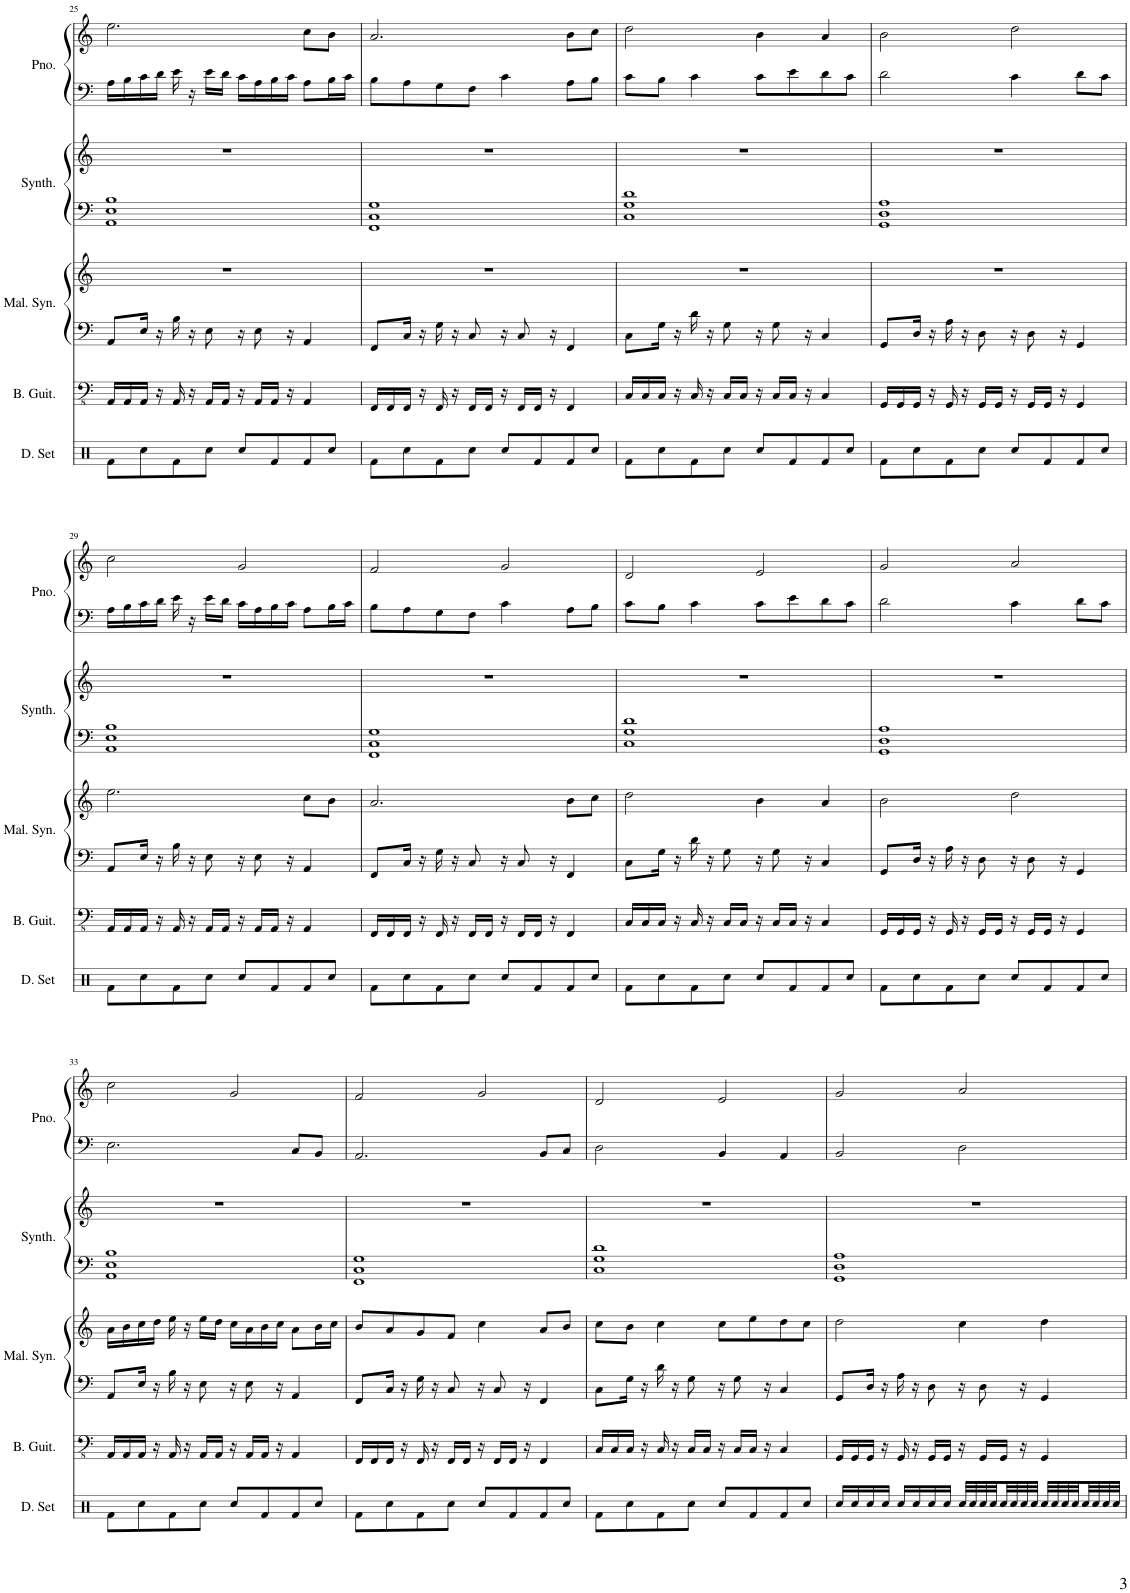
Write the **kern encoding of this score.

**kern	**kern	**kern	**kern	**kern	**kern	**kern	**kern
*part5	*part4	*part3	*part3	*part2	*part2	*part1	*part1
*staff8	*staff7	*staff6	*staff5	*staff4	*staff3	*staff2	*staff1
*I"ドラムセット	*I"B. Guit.	*I"マレット シンセサイザー	*	*I"Synth.	*	*I"Piano	*
*	*I'B. Guit.	*	*	*I'Synth.	*	*I'Pno.	*
!!LO:PB:g=z
*clefX	*clefFv4	*clefF4	*clefG2	*clefF4	*clefG2	*clefF4	*clefG2
*k[]	*k[]	*k[]	*k[]	*k[]	*k[]	*k[]	*k[]
*M4/4	*M4/4	*M4/4	*M4/4	*M4/4	*M4/4	*M4/4	*M4/4
=25	=25	=25	=25	=25	=25	=25	=25
8Rf\L	16AAA/LL	8AA/L	1r	1AA 1E 1B	1r	16A\LL	2.ee\
.	16AAA/	.	.	.	.	16B\	.
8Rcc\	16AAA/JJ	16E/Jk	.	.	.	16c\	.
.	16r	16r	.	.	.	16d\JJ	.
8Rf\	16AAA/	16B\	.	.	.	16e\	.
.	16r	16r	.	.	.	16r	.
8Rcc\J	16AAA/LL	8E\	.	.	.	16e\LL	.
.	16AAA/JJ	.	.	.	.	16d\JJ	.
8Rcc/L	16r	16r	.	.	.	16c\LL	.
.	16AAA/LL	8E\	.	.	.	16A\	.
8Rf/	16AAA/JJ	.	.	.	.	16B\	.
.	16r	16r	.	.	.	16c\JJ	.
8Rf/	4AAA/	4AA/	.	.	.	8A\L	8cc\L
8Rcc/J	.	.	.	.	.	16B\L	8b\J
.	.	.	.	.	.	16c\JJ	.
=26	=26	=26	=26	=26	=26	=26	=26
8Rf\L	16FFF/LL	8FF/L	1r	1FF 1C 1G	1r	8B\L	2.a/
.	16FFF/	.	.	.	.	.	.
8Rcc\	16FFF/JJ	16C/Jk	.	.	.	8A\	.
.	16r	16r	.	.	.	.	.
8Rf\	16FFF/	16G\	.	.	.	8G\	.
.	16r	16r	.	.	.	.	.
8Rcc\J	16FFF/LL	8C/	.	.	.	8F\J	.
.	16FFF/JJ	.	.	.	.	.	.
8Rcc/L	16r	16r	.	.	.	4c\	.
.	16FFF/LL	8C/	.	.	.	.	.
8Rf/	16FFF/JJ	.	.	.	.	.	.
.	16r	16r	.	.	.	.	.
8Rf/	4FFF/	4FF/	.	.	.	8A\L	8b\L
8Rcc/J	.	.	.	.	.	8B\J	8cc\J
=27	=27	=27	=27	=27	=27	=27	=27
8Rf\L	16CC/LL	8C\L	1r	1C 1G 1d	1r	8c\L	2dd\
.	16CC/	.	.	.	.	.	.
8Rcc\	16CC/JJ	16G\Jk	.	.	.	8B\J	.
.	16r	16r	.	.	.	.	.
8Rf\	16CC/	16d\	.	.	.	4c\	.
.	16r	16r	.	.	.	.	.
8Rcc\J	16CC/LL	8G\	.	.	.	.	.
.	16CC/JJ	.	.	.	.	.	.
8Rcc/L	16r	16r	.	.	.	8c\L	4b\
.	16CC/LL	8G\	.	.	.	.	.
8Rf/	16CC/JJ	.	.	.	.	8e\	.
.	16r	16r	.	.	.	.	.
8Rf/	4CC/	4C/	.	.	.	8d\	4a/
8Rcc/J	.	.	.	.	.	8c\J	.
=28	=28	=28	=28	=28	=28	=28	=28
8Rf\L	16GGG/LL	8GG/L	1r	1GG 1D 1A	1r	2d\	2b\
.	16GGG/	.	.	.	.	.	.
8Rcc\	16GGG/JJ	16D/Jk	.	.	.	.	.
.	16r	16r	.	.	.	.	.
8Rf\	16GGG/	16A\	.	.	.	.	.
.	16r	16r	.	.	.	.	.
8Rcc\J	16GGG/LL	8D\	.	.	.	.	.
.	16GGG/JJ	.	.	.	.	.	.
8Rcc/L	16r	16r	.	.	.	4c\	2dd\
.	16GGG/LL	8D\	.	.	.	.	.
8Rf/	16GGG/JJ	.	.	.	.	.	.
.	16r	16r	.	.	.	.	.
8Rf/	4GGG/	4GG/	.	.	.	8d\L	.
8Rcc/J	.	.	.	.	.	8c\J	.
!!LO:LB:g=z
=29	=29	=29	=29	=29	=29	=29	=29
8Rf\L	16AAA/LL	8AA/L	2.ee\	1AA 1E 1B	1r	16A\LL	2cc\
.	16AAA/	.	.	.	.	16B\	.
8Rcc\	16AAA/JJ	16E/Jk	.	.	.	16c\	.
.	16r	16r	.	.	.	16d\JJ	.
8Rf\	16AAA/	16B\	.	.	.	16e\	.
.	16r	16r	.	.	.	16r	.
8Rcc\J	16AAA/LL	8E\	.	.	.	16e\LL	.
.	16AAA/JJ	.	.	.	.	16d\JJ	.
8Rcc/L	16r	16r	.	.	.	16c\LL	2g/
.	16AAA/LL	8E\	.	.	.	16A\	.
8Rf/	16AAA/JJ	.	.	.	.	16B\	.
.	16r	16r	.	.	.	16c\JJ	.
8Rf/	4AAA/	4AA/	8cc\L	.	.	8A\L	.
8Rcc/J	.	.	8b\J	.	.	16B\L	.
.	.	.	.	.	.	16c\JJ	.
=30	=30	=30	=30	=30	=30	=30	=30
8Rf\L	16FFF/LL	8FF/L	2.a/	1FF 1C 1G	1r	8B\L	2f/
.	16FFF/	.	.	.	.	.	.
8Rcc\	16FFF/JJ	16C/Jk	.	.	.	8A\	.
.	16r	16r	.	.	.	.	.
8Rf\	16FFF/	16G\	.	.	.	8G\	.
.	16r	16r	.	.	.	.	.
8Rcc\J	16FFF/LL	8C/	.	.	.	8F\J	.
.	16FFF/JJ	.	.	.	.	.	.
8Rcc/L	16r	16r	.	.	.	4c\	2g/
.	16FFF/LL	8C/	.	.	.	.	.
8Rf/	16FFF/JJ	.	.	.	.	.	.
.	16r	16r	.	.	.	.	.
8Rf/	4FFF/	4FF/	8b\L	.	.	8A\L	.
8Rcc/J	.	.	8cc\J	.	.	8B\J	.
=31	=31	=31	=31	=31	=31	=31	=31
8Rf\L	16CC/LL	8C\L	2dd\	1C 1G 1d	1r	8c\L	2d/
.	16CC/	.	.	.	.	.	.
8Rcc\	16CC/JJ	16G\Jk	.	.	.	8B\J	.
.	16r	16r	.	.	.	.	.
8Rf\	16CC/	16d\	.	.	.	4c\	.
.	16r	16r	.	.	.	.	.
8Rcc\J	16CC/LL	8G\	.	.	.	.	.
.	16CC/JJ	.	.	.	.	.	.
8Rcc/L	16r	16r	4b\	.	.	8c\L	2e/
.	16CC/LL	8G\	.	.	.	.	.
8Rf/	16CC/JJ	.	.	.	.	8e\	.
.	16r	16r	.	.	.	.	.
8Rf/	4CC/	4C/	4a/	.	.	8d\	.
8Rcc/J	.	.	.	.	.	8c\J	.
=32	=32	=32	=32	=32	=32	=32	=32
8Rf\L	16GGG/LL	8GG/L	2b\	1GG 1D 1A	1r	2d\	2g/
.	16GGG/	.	.	.	.	.	.
8Rcc\	16GGG/JJ	16D/Jk	.	.	.	.	.
.	16r	16r	.	.	.	.	.
8Rf\	16GGG/	16A\	.	.	.	.	.
.	16r	16r	.	.	.	.	.
8Rcc\J	16GGG/LL	8D\	.	.	.	.	.
.	16GGG/JJ	.	.	.	.	.	.
8Rcc/L	16r	16r	2dd\	.	.	4c\	2a/
.	16GGG/LL	8D\	.	.	.	.	.
8Rf/	16GGG/JJ	.	.	.	.	.	.
.	16r	16r	.	.	.	.	.
8Rf/	4GGG/	4GG/	.	.	.	8d\L	.
8Rcc/J	.	.	.	.	.	8c\J	.
!!LO:LB:g=z
=33	=33	=33	=33	=33	=33	=33	=33
8Rf\L	16AAA/LL	8AA/L	16a\LL	1AA 1E 1B	1r	2.E\	2cc\
.	16AAA/	.	16b\	.	.	.	.
8Rcc\	16AAA/JJ	16E/Jk	16cc\	.	.	.	.
.	16r	16r	16dd\JJ	.	.	.	.
8Rf\	16AAA/	16B\	16ee\	.	.	.	.
.	16r	16r	16r	.	.	.	.
8Rcc\J	16AAA/LL	8E\	16ee\LL	.	.	.	.
.	16AAA/JJ	.	16dd\JJ	.	.	.	.
8Rcc/L	16r	16r	16cc\LL	.	.	.	2g/
.	16AAA/LL	8E\	16a\	.	.	.	.
8Rf/	16AAA/JJ	.	16b\	.	.	.	.
.	16r	16r	16cc\JJ	.	.	.	.
8Rf/	4AAA/	4AA/	8a\L	.	.	8C/L	.
8Rcc/J	.	.	16b\L	.	.	8BB/J	.
.	.	.	16cc\JJ	.	.	.	.
=34	=34	=34	=34	=34	=34	=34	=34
8Rf\L	16FFF/LL	8FF/L	8b/L	1FF 1C 1G	1r	2.AA/	2f/
.	16FFF/	.	.	.	.	.	.
8Rcc\	16FFF/JJ	16C/Jk	8a/	.	.	.	.
.	16r	16r	.	.	.	.	.
8Rf\	16FFF/	16G\	8g/	.	.	.	.
.	16r	16r	.	.	.	.	.
8Rcc\J	16FFF/LL	8C/	8f/J	.	.	.	.
.	16FFF/JJ	.	.	.	.	.	.
8Rcc/L	16r	16r	4cc\	.	.	.	2g/
.	16FFF/LL	8C/	.	.	.	.	.
8Rf/	16FFF/JJ	.	.	.	.	.	.
.	16r	16r	.	.	.	.	.
8Rf/	4FFF/	4FF/	8a/L	.	.	8BB/L	.
8Rcc/J	.	.	8b/J	.	.	8C/J	.
=35	=35	=35	=35	=35	=35	=35	=35
8Rf\L	16CC/LL	8C\L	8cc\L	1C 1G 1d	1r	2D\	2d/
.	16CC/	.	.	.	.	.	.
8Rcc\	16CC/JJ	16G\Jk	8b\J	.	.	.	.
.	16r	16r	.	.	.	.	.
8Rf\	16CC/	16d\	4cc\	.	.	.	.
.	16r	16r	.	.	.	.	.
8Rcc\J	16CC/LL	8G\	.	.	.	.	.
.	16CC/JJ	.	.	.	.	.	.
8Rcc/L	16r	16r	8cc\L	.	.	4BB/	2e/
.	16CC/LL	8G\	.	.	.	.	.
8Rf/	16CC/JJ	.	8ee\	.	.	.	.
.	16r	16r	.	.	.	.	.
8Rf/	4CC/	4C/	8dd\	.	.	4AA/	.
8Rcc/J	.	.	8cc\J	.	.	.	.
=36	=36	=36	=36	=36	=36	=36	=36
16Rcc/LL	16GGG/LL	8GG/L	2dd\	1GG 1D 1A	1r	2BB/	2g/
16Rcc/	16GGG/	.	.	.	.	.	.
16Rcc/	16GGG/JJ	16D/Jk	.	.	.	.	.
16Rcc/JJ	16r	16r	.	.	.	.	.
16Rcc/LL	16GGG/	16A\	.	.	.	.	.
16Rcc/	16r	16r	.	.	.	.	.
16Rcc/	16GGG/LL	8D\	.	.	.	.	.
16Rcc/JJ	16GGG/JJ	.	.	.	.	.	.
32Rcc/LLL	16r	16r	4cc\	.	.	2D\	2a/
32Rcc/	.	.	.	.	.	.	.
32Rcc/	16GGG/LL	8D\	.	.	.	.	.
32Rcc/	.	.	.	.	.	.	.
32Rcc/	16GGG/JJ	.	.	.	.	.	.
32Rcc/	.	.	.	.	.	.	.
32Rcc/	16r	16r	.	.	.	.	.
32Rcc/JJJ	.	.	.	.	.	.	.
32Rcc/LLL	4GGG/	4GG/	4dd\	.	.	.	.
32Rcc/	.	.	.	.	.	.	.
32Rcc/	.	.	.	.	.	.	.
32Rcc/	.	.	.	.	.	.	.
32Rcc/	.	.	.	.	.	.	.
32Rcc/	.	.	.	.	.	.	.
32Rcc/	.	.	.	.	.	.	.
32Rcc/JJJ	.	.	.	.	.	.	.
=	=	=	=	=	=	=	=
*-	*-	*-	*-	*-	*-	*-	*-
